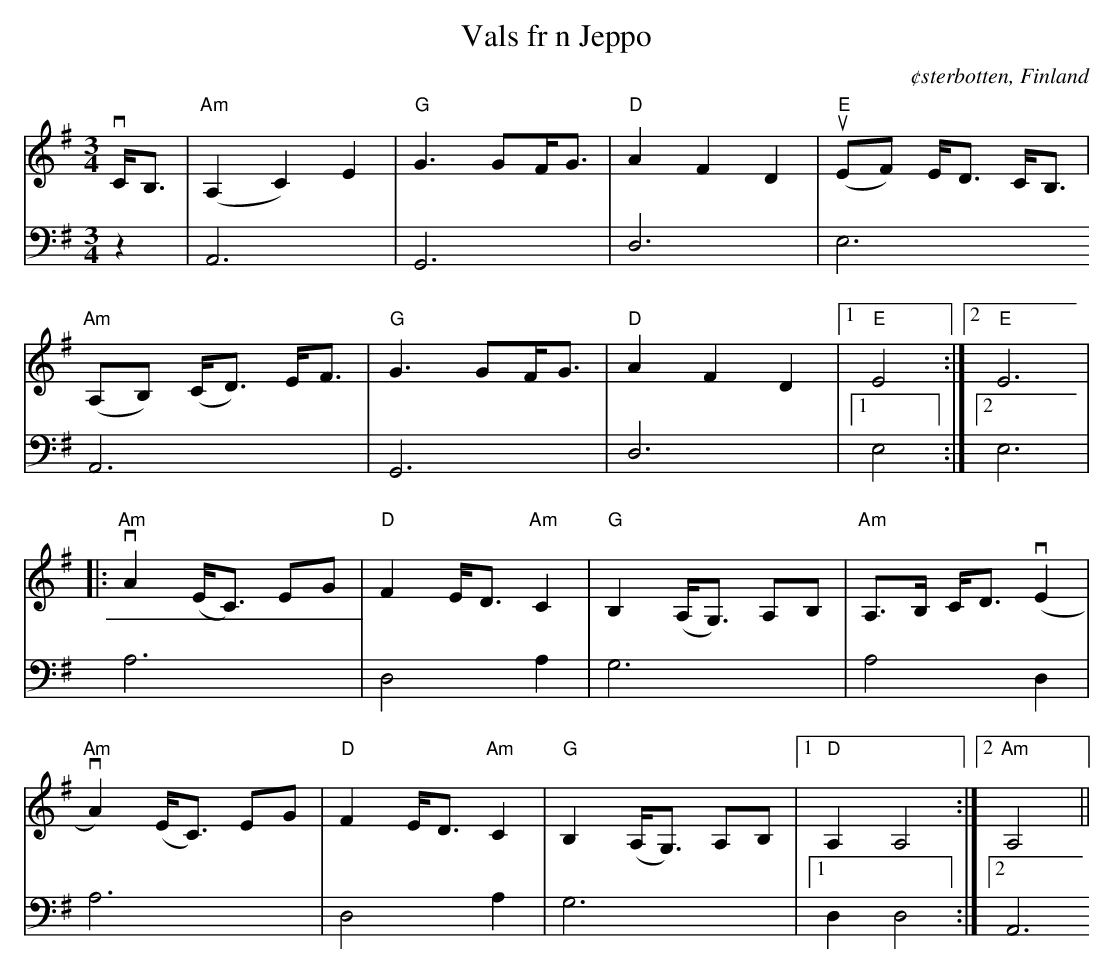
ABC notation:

X:1
T:Vals fr n Jeppo
O:¢sterbotten, Finland
M:3/4
L:1/8
K:Ador
V:1
vC<B, | "Am"(A,2 C2) E2 |"G" G3/1GF<G |"D" A2 F2 D2 | "E" u(EF) E<D C<B, |
  "Am"(A,B,) (C<D) E<F  | "G" G3/1GF<G |  "D" A2 F2 D2 |1 "E" E4:|2 "E" E6 |
|: "Am" vA2 (E<C) EG | "D" F2 E<D "Am"C2 | "G"B,2 (A,<G,) A,B, | "Am"A,>B, C<D (vE2 |
   "Am" vA2)(E<C) EG | "D"F2 E<D "Am"C2 | "G"B,2 (A,<G,) A,B, |1 "D"A,2 A,4 :|2 "Am" A,4 ||
V:2
z2 | A,,6 | G,,6 | D,6 |E,6
 A,,6 | G,,6 | D,6 |1 E,4 :|2 E,6 |
A,6 | D,4 A,2 | G,6 | A,4 D,2 |
A,6 | D,4 A,2 | G,6 |1 D,2 D,4 :|2 A,,6 ||
